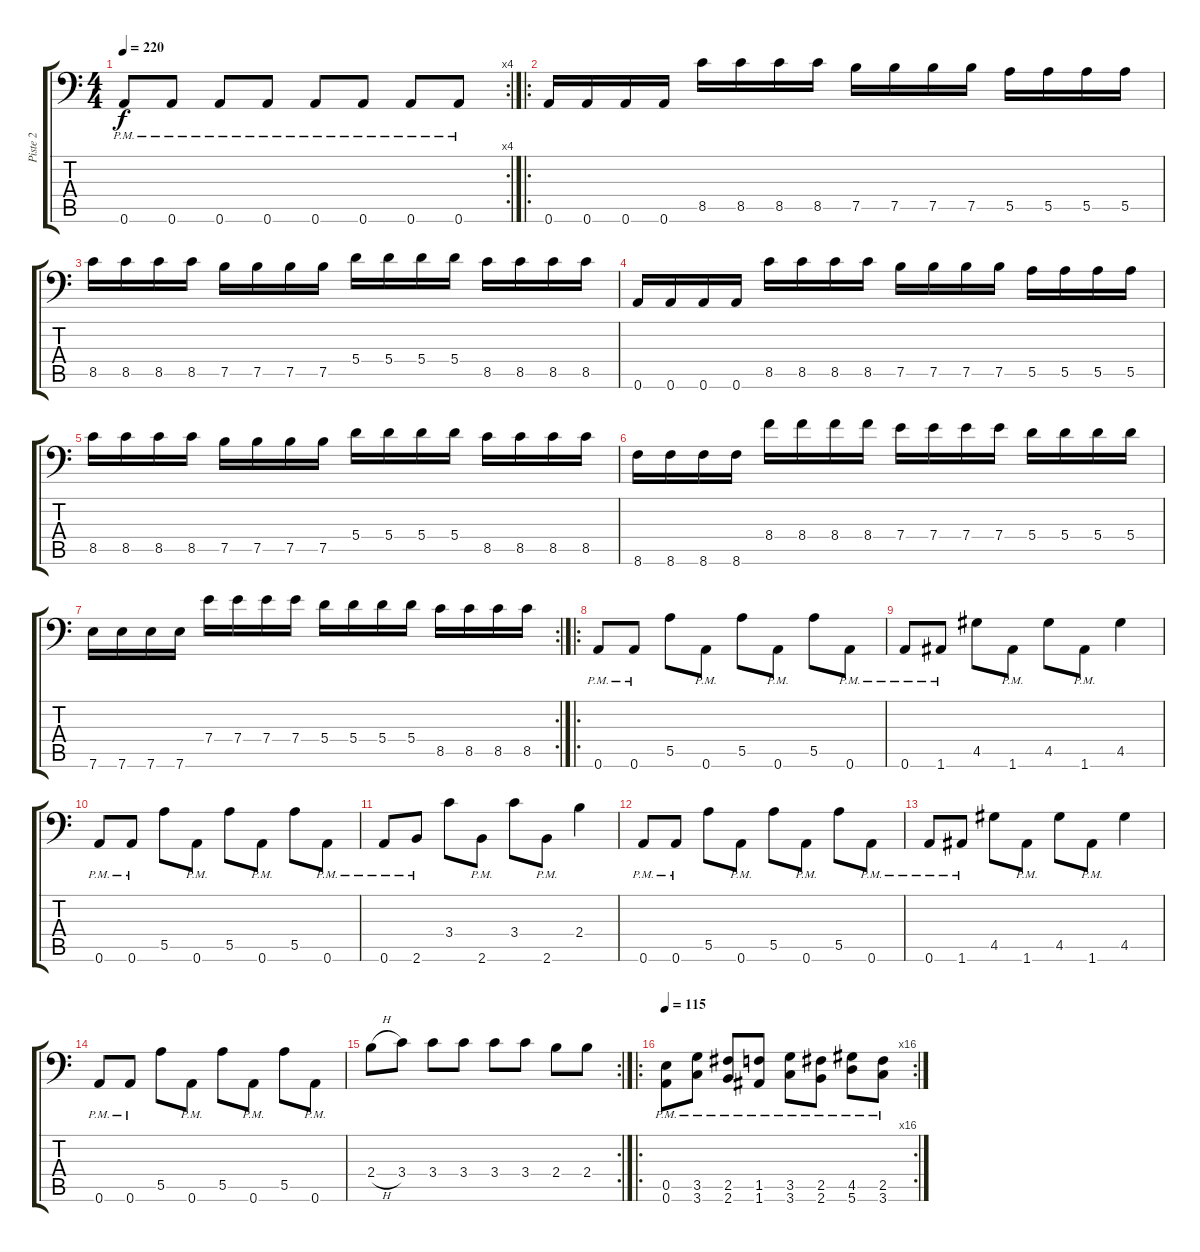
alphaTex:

\track ("Piste 2" "Piste 2") {instrument overdrivenguitar}
\staff {score tabs}
\tuning (B3 Gb3 D3 A2 E2 A1) {hide}
\rc 4
\ts (4 4)
\tempo 220
\clef f4
\ks c
0.6{pm}.8{dy f} 0.6{pm}.8 0.6{pm}.8 0.6{pm}.8 0.6{pm}.8 0.6{pm}.8 0.6{pm}.8 0.6{pm}.8 |
\ro
0.6.16 0.6.16 0.6.16 0.6.16 8.5.16 8.5.16 8.5.16 8.5.16 7.5.16 7.5.16 7.5.16 7.5.16 5.5.16 5.5.16 5.5.16 5.5.16 |
8.5.16 8.5.16 8.5.16 8.5.16 7.5.16 7.5.16 7.5.16 7.5.16 5.4.16 5.4.16 5.4.16 5.4.16 8.5.16 8.5.16 8.5.16 8.5.16 |
0.6.16 0.6.16 0.6.16 0.6.16 8.5.16 8.5.16 8.5.16 8.5.16 7.5.16 7.5.16 7.5.16 7.5.16 5.5.16 5.5.16 5.5.16 5.5.16 |
8.5.16 8.5.16 8.5.16 8.5.16 7.5.16 7.5.16 7.5.16 7.5.16 5.4.16 5.4.16 5.4.16 5.4.16 8.5.16 8.5.16 8.5.16 8.5.16 |
8.6.16 8.6.16 8.6.16 8.6.16 8.4.16 8.4.16 8.4.16 8.4.16 7.4.16 7.4.16 7.4.16 7.4.16 5.4.16 5.4.16 5.4.16 5.4.16 |
\rc 2
7.6.16 7.6.16 7.6.16 7.6.16 7.4.16 7.4.16 7.4.16 7.4.16 5.4.16 5.4.16 5.4.16 5.4.16 8.5.16 8.5.16 8.5.16 8.5.16 |
\ro
0.6{pm}.8 0.6{pm}.8 5.5.8 0.6{pm}.8 5.5.8 0.6{pm}.8 5.5.8 0.6{pm}.8 |
0.6{pm}.8 1.6{pm}.8 4.5.8 1.6{pm}.8 4.5.8 1.6{pm}.8 4.5.4 |
0.6{pm}.8 0.6{pm}.8 5.5.8 0.6{pm}.8 5.5.8 0.6{pm}.8 5.5.8 0.6{pm}.8 |
0.6{pm}.8 2.6{pm}.8 3.4.8 2.6{pm}.8 3.4.8 2.6{pm}.8 2.4.4 |
0.6{pm}.8 0.6{pm}.8 5.5.8 0.6{pm}.8 5.5.8 0.6{pm}.8 5.5.8 0.6{pm}.8 |
0.6{pm}.8 1.6{pm}.8 4.5.8 1.6{pm}.8 4.5.8 1.6{pm}.8 4.5.4 |
0.6{pm}.8 0.6{pm}.8 5.5.8 0.6{pm}.8 5.5.8 0.6{pm}.8 5.5.8 0.6{pm}.8 |
\rc 2
2.4{h}.8 3.4.8 3.4.8 3.4.8 3.4.8 3.4.8 2.4.8 2.4.8 |
\ro
\rc 16
\tempo 115
(0.5{pm} 0.6{pm}).8 (3.5{pm} 3.6{pm}).8 (2.5{pm} 2.6{pm}).8 (1.5{pm} 1.6{pm}).8 (3.5{pm} 3.6{pm}).8 (2.5{pm} 2.6{pm}).8 (4.5{pm} 5.6{pm}).8 (2.5{pm} 3.6{pm}).8
